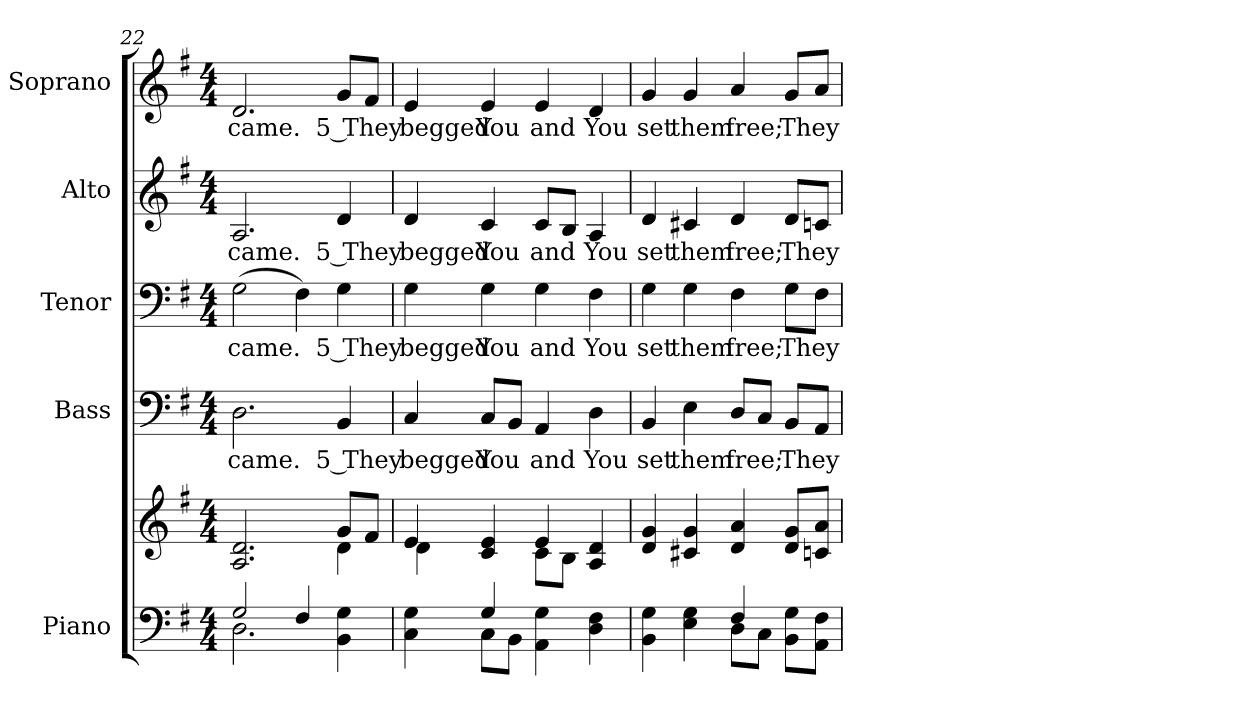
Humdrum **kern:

**kern	**kern	**kern	**text	**kern	**text	**kern	**text	**kern	**text
*part5	*part5	*part4	*part4	*part3	*part3	*part2	*part2	*part1	*part1
*staff6	*staff5	*staff4	*staff4	*staff3	*staff3	*staff2	*staff2	*staff1	*staff1
*I"Piano	*	*I"Bass	*	*I"Tenor	*	*I"Alto	*	*I"Soprano	*
*I'Pno.	*	*I'B.	*	*I'T.	*	*I'A.	*	*I'S.	*
*clefF4	*clefG2	*clefF4	*	*clefF4	*	*clefG2	*	*clefG2	*
*k[f#]	*k[f#]	*k[f#]	*	*k[f#]	*	*k[f#]	*	*k[f#]	*
*G:	*G:	*G:	*	*G:	*	*G:	*	*G:	*
*M4/4	*M4/4	*M4/4	*	*M4/4	*	*M4/4	*	*M4/4	*
=22	=22	=22	=22	=22	=22	=22	=22	=22	=22
*^	*^	*	*	*	*	*	*	*	*
!	!	!	!	!	!LO:LY:b:color=#000000	!	!	!	!	!	!
!	!	!	!	!	!	!	!LO:LY:b:color=#000000	!	!	!	!
!	!	!	!	!	!	!	!	!	!LO:LY:b:color=#000000	!	!
!	!	!	!	!	!	!	!	!	!	!	!LO:LY:b:color=#000000
2Gi/	2.Di\	2.Ai/ 2.di	2ryy	2.Di\	came.	(2Gi\	came.	2.Ai/	came.	2.di/	came.
4F#i/	.	.	4ryy	.	.	4F#i\)	.	.	.	.	.
!	!	!	!	!	!LO:LY:b:color=#000000	!	!	!	!	!	!
!	!	!	!	!	!	!	!LO:LY:b:color=#000000	!	!	!	!
!	!	!	!	!	!	!	!	!	!LO:LY:b:color=#000000	!	!
!	!	!	!	!	!	!	!	!	!	!	!LO:LY:b:color=#000000
4BBi\ 4Gi	4ryy	8gi/L	4di\	4BBi/	5 They	4Gi\	5 They	4di/	5 They	8gi/L	5 They
.	.	8f#i/J	.	.	.	.	.	.	.	8f#i/J	.
=23	=23	=23	=23	=23	=23	=23	=23	=23	=23	=23	=23
!	!	!	!	!	!LO:LY:b:color=#000000	!	!	!	!	!	!
!	!	!	!	!	!	!	!LO:LY:b:color=#000000	!	!	!	!
!	!	!	!	!	!	!	!	!	!LO:LY:b:color=#000000	!	!
!	!	!	!	!	!	!	!	!	!	!	!LO:LY:b:color=#000000
4Ci\ 4Gi	4ryy	4ei/	4di\	4Ci/	begged	4Gi\	begged	4di/	begged	4ei/	begged
!	!	!	!	!	!LO:LY:b:color=#000000	!	!	!	!	!	!
!	!	!	!	!	!	!	!LO:LY:b:color=#000000	!	!	!	!
!	!	!	!	!	!	!	!	!	!LO:LY:b:color=#000000	!	!
!	!	!	!	!	!	!	!	!	!	!	!LO:LY:b:color=#000000
4Gi/	8Ci\L	4ci/ 4ei	4ryy	8Ci/L	You	4Gi\	You	4ci/	You	4ei/	You
.	8BBi\J	.	.	8BBi/J	.	.	.	.	.	.	.
!	!	!	!	!	!LO:LY:b:color=#000000	!	!	!	!	!	!
!	!	!	!	!	!	!	!LO:LY:b:color=#000000	!	!	!	!
!	!	!	!	!	!	!	!	!	!LO:LY:b:color=#000000	!	!
!	!	!	!	!	!	!	!	!	!	!	!LO:LY:b:color=#000000
4AAi\ 4Gi	2ryy	4ei/	8ci\L	4AAi/	and	4Gi\	and	8ci/L	and	4ei/	and
.	.	.	8Bi\J	.	.	.	.	8Bi/J	.	.	.
!	!	!	!	!	!LO:LY:b:color=#000000	!	!	!	!	!	!
!	!	!	!	!	!	!	!LO:LY:b:color=#000000	!	!	!	!
!	!	!	!	!	!	!	!	!	!LO:LY:b:color=#000000	!	!
!	!	!	!	!	!	!	!	!	!	!	!LO:LY:b:color=#000000
4Di\ 4F#i	.	4Ai/ 4di	4ryy	4Di\	You	4F#i\	You	4Ai/	You	4di/	You
*	*	*v	*v	*	*	*	*	*	*	*	*
=24	=24	=24	=24	=24	=24	=24	=24	=24	=24	=24
*	*	*^	*	*	*	*	*	*	*	*
!	!	!	!	!	!LO:LY:b:color=#000000	!	!	!	!	!	!
*	*	*v	*v	*	*	*	*	*	*	*	*
*	*	*^	*	*	*	*	*	*	*	*
!	!	!	!	!	!	!	!LO:LY:b:color=#000000	!	!	!	!
*	*	*v	*v	*	*	*	*	*	*	*	*
*	*	*^	*	*	*	*	*	*	*	*
!	!	!	!	!	!	!	!	!	!LO:LY:b:color=#000000	!	!
*	*	*v	*v	*	*	*	*	*	*	*	*
*	*	*^	*	*	*	*	*	*	*	*
!	!	!	!	!	!	!	!	!	!	!	!LO:LY:b:color=#000000
*	*	*v	*v	*	*	*	*	*	*	*	*
4BBi\ 4Gi	2ryy	4di/ 4gi	4BBi/	set	4Gi\	set	4di/	set	4gi/	set
!	!	!	!	!LO:LY:b:color=#000000	!	!	!	!	!	!
!	!	!	!	!	!	!LO:LY:b:color=#000000	!	!	!	!
!	!	!	!	!	!	!	!	!LO:LY:b:color=#000000	!	!
!	!	!	!	!	!	!	!	!	!	!LO:LY:b:color=#000000
4Ei\ 4Gi	.	4c#Xi/ 4gi	4Ei\	them	4Gi\	them	4c#Xi/	them	4gi/	them
!	!	!	!	!LO:LY:b:color=#000000	!	!	!	!	!	!
!	!	!	!	!	!	!LO:LY:b:color=#000000	!	!	!	!
!	!	!	!	!	!	!	!	!LO:LY:b:color=#000000	!	!
!	!	!	!	!	!	!	!	!	!	!LO:LY:b:color=#000000
4F#i/	8Di\L	4di/ 4ai	8Di/L	free;	4F#i\	free;	4di/	free;	4ai/	free;
.	8Ci\J	.	8Ci/J	.	.	.	.	.	.	.
!	!	!	!	!LO:LY:b:color=#000000	!	!	!	!	!	!
!	!	!	!	!	!	!LO:LY:b:color=#000000	!	!	!	!
!	!	!	!	!	!	!	!	!LO:LY:b:color=#000000	!	!
!	!	!	!	!	!	!	!	!	!	!LO:LY:b:color=#000000
8BBi\ 8GiL	4ryy	8di/ 8giL	8BBi/L	They	8Gi\L	They	8di/L	They	8gi/L	They
8AAi\ 8F#iJ	.	8cni/ 8aiJ	8AAi/J	.	8F#i\J	.	8cni/J	.	8ai/J	.
*v	*v	*	*	*	*	*	*	*	*	*
=	=	=	=	=	=	=	=	=	=
*-	*-	*-	*-	*-	*-	*-	*-	*-	*-
